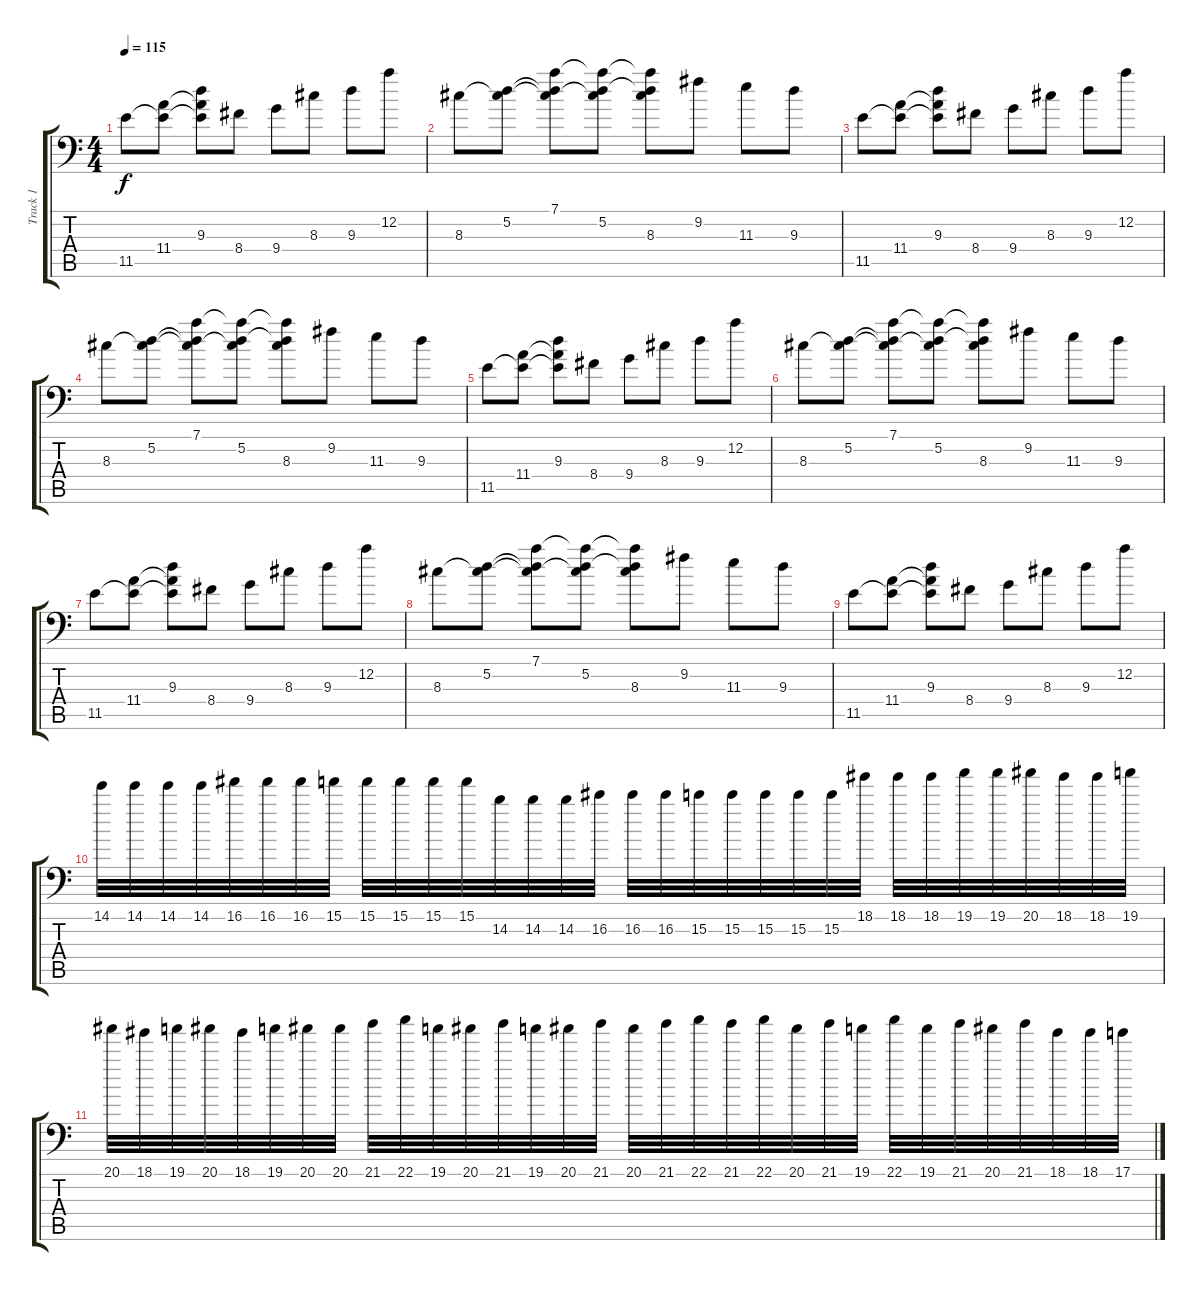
\track ("Track 1" "Track 1") {instrument electricguitarjazz}
\staff {score tabs}
\tuning (D4 A3 F3 Bb2 F2 Bb1) {hide}
\ts (4 4)
\tempo 115
\clef f4
\ks c
11.5.8{dy f} (11.4 11.5{t}).8 (9.3 11.4{t} 11.5{t}).8 8.4.8 9.4.8 8.3.8 9.3.8 12.2.8 |
8.3.8 (5.2 8.3{t}).8 (7.1 5.2{t} 8.3{t}).8 (7.1{t} 5.2 8.3{t}).8 (7.1{t} 5.2{t} 8.3).8 9.2.8 11.3.8 9.3.8 |
11.5.8 (11.4 11.5{t}).8 (9.3 11.4{t} 11.5{t}).8 8.4.8 9.4.8 8.3.8 9.3.8 12.2.8 |
8.3.8 (5.2 8.3{t}).8 (7.1 5.2{t} 8.3{t}).8 (7.1{t} 5.2 8.3{t}).8 (7.1{t} 5.2{t} 8.3).8 9.2.8 11.3.8 9.3.8 |
11.5.8 (11.4 11.5{t}).8 (9.3 11.4{t} 11.5{t}).8 8.4.8 9.4.8 8.3.8 9.3.8 12.2.8 |
8.3.8 (5.2 8.3{t}).8 (7.1 5.2{t} 8.3{t}).8 (7.1{t} 5.2 8.3{t}).8 (7.1{t} 5.2{t} 8.3).8 9.2.8 11.3.8 9.3.8 |
11.5.8 (11.4 11.5{t}).8 (9.3 11.4{t} 11.5{t}).8 8.4.8 9.4.8 8.3.8 9.3.8 12.2.8 |
8.3.8 (5.2 8.3{t}).8 (7.1 5.2{t} 8.3{t}).8 (7.1{t} 5.2 8.3{t}).8 (7.1{t} 5.2{t} 8.3).8 9.2.8 11.3.8 9.3.8 |
11.5.8 (11.4 11.5{t}).8 (9.3 11.4{t} 11.5{t}).8 8.4.8 9.4.8 8.3.8 9.3.8 12.2.8 |
14.1.32 14.1.32 14.1.32 14.1.32 16.1.32 16.1.32 16.1.32 15.1.32 15.1.32 15.1.32 15.1.32 15.1.32 14.2.32 14.2.32 14.2.32 16.2.32 16.2.32 16.2.32 15.2.32 15.2.32 15.2.32 15.2.32 15.2.32 18.1.32 18.1.32 18.1.32 19.1.32 19.1.32 20.1.32 18.1.32 18.1.32 19.1.32 |
20.1.32 18.1.32 19.1.32 20.1.32 18.1.32 19.1.32 20.1.32 20.1.32 21.1.32 22.1.32 19.1.32 20.1.32 21.1.32 19.1.32 20.1.32 21.1.32 20.1.32 21.1.32 22.1.32 21.1.32 22.1.32 20.1.32 21.1.32 19.1.32 22.1.32 19.1.32 21.1.32 20.1.32 21.1.32 18.1.32 18.1.32 17.1.32
